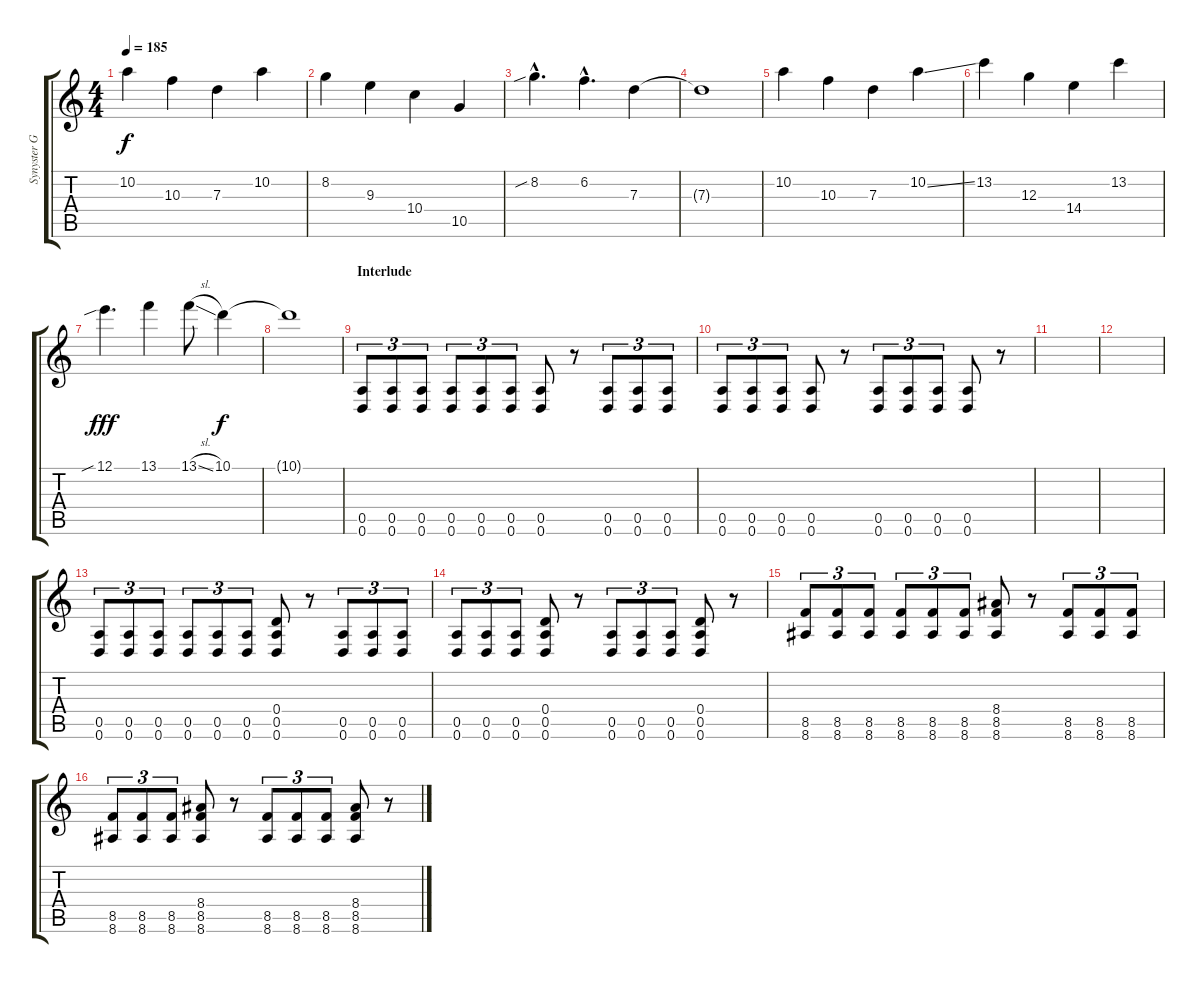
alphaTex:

\track ("Synyster Gates" "Synyster G") {instrument distortionguitar}
\staff {score tabs}
\tuning (E4 B3 G3 D3 A2 D2) {hide}
\ts (4 4)
\tempo 185
\clef g2
\ks c
10.2.4{dy f} 10.3.4 7.3.4 10.2.4 |
8.2.4 9.3.4 10.4.4 10.5.4 |
8.2{sib hac}.4{d} 6.2{hac}.4{d} 7.3.4 |
7.3{t}.1 |
10.2.4 10.3.4 7.3.4 10.2{ss}.4 |
13.2.4 12.3.4 14.4.4 13.2.4 |
12.1{sib}.4{d dy fff} 13.1.4 13.1{sl}.8 10.1.4{dy f} |
10.1{t}.1 |
\section ("" "Interlude")
(0.5 0.6).8{tu (3 2)} (0.5 0.6).8{tu (3 2)} (0.5 0.6).8{tu (3 2)} (0.5 0.6).8{tu (3 2)} (0.5 0.6).8{tu (3 2)} (0.5 0.6).8{tu (3 2)} (0.5 0.6).8 r.8 (0.5 0.6).8{tu (3 2)} (0.5 0.6).8{tu (3 2)} (0.5 0.6).8{tu (3 2)} |
(0.5 0.6).8{tu (3 2)} (0.5 0.6).8{tu (3 2)} (0.5 0.6).8{tu (3 2)} (0.5 0.6).8 r.8 (0.5 0.6).8{tu (3 2)} (0.5 0.6).8{tu (3 2)} (0.5 0.6).8{tu (3 2)} (0.5 0.6).8 r.8 |
|
|
(0.5 0.6).8{tu (3 2)} (0.5 0.6).8{tu (3 2)} (0.5 0.6).8{tu (3 2)} (0.5 0.6).8{tu (3 2)} (0.5 0.6).8{tu (3 2)} (0.5 0.6).8{tu (3 2)} (0.4 0.5 0.6).8 r.8 (0.5 0.6).8{tu (3 2)} (0.5 0.6).8{tu (3 2)} (0.5 0.6).8{tu (3 2)} |
(0.5 0.6).8{tu (3 2)} (0.5 0.6).8{tu (3 2)} (0.5 0.6).8{tu (3 2)} (0.4 0.5 0.6).8 r.8 (0.5 0.6).8{tu (3 2)} (0.5 0.6).8{tu (3 2)} (0.5 0.6).8{tu (3 2)} (0.4 0.5 0.6).8 r.8 |
(8.5 8.6).8{tu (3 2)} (8.5 8.6).8{tu (3 2)} (8.5 8.6).8{tu (3 2)} (8.5 8.6).8{tu (3 2)} (8.5 8.6).8{tu (3 2)} (8.5 8.6).8{tu (3 2)} (8.4 8.5 8.6).8 r.8 (8.5 8.6).8{tu (3 2)} (8.5 8.6).8{tu (3 2)} (8.5 8.6).8{tu (3 2)} |
(8.5 8.6).8{tu (3 2)} (8.5 8.6).8{tu (3 2)} (8.5 8.6).8{tu (3 2)} (8.4 8.5 8.6).8 r.8 (8.5 8.6).8{tu (3 2)} (8.5 8.6).8{tu (3 2)} (8.5 8.6).8{tu (3 2)} (8.4 8.5 8.6).8 r.8
